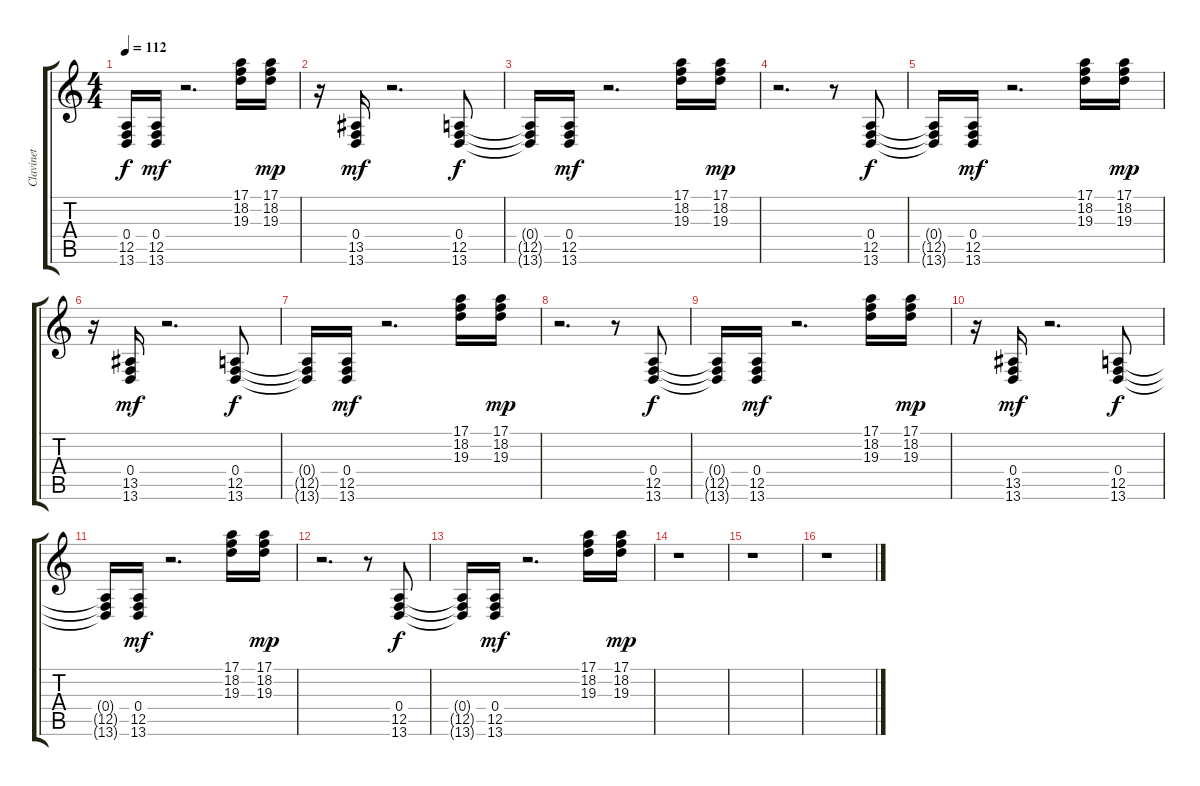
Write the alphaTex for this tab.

\track ("Clavinet" "Clavinet") {instrument clavinet}
\staff {score tabs}
\tuning (E4 B3 G3 D3 A2 E2) {hide}
\ts (4 4)
\tempo 112
\clef g2
\ks c
(0.4{t} 12.5{t} 13.6{t}).16{dy f} (0.4 12.5 13.6).16{dy mf} r.2{d} (17.1 18.2 19.3).16 (17.1 18.2 19.3).16{dy mp} |
r.16 (0.4 13.5 13.6).16{dy mf} r.2{d} (0.4 12.5 13.6).8{dy f} |
(0.4{t} 12.5{t} 13.6{t}).16 (0.4 12.5 13.6).16{dy mf} r.2{d} (17.1 18.2 19.3).16 (17.1 18.2 19.3).16{dy mp} |
r.2{d} r.8 (0.4 12.5 13.6).8{dy f} |
(0.4{t} 12.5{t} 13.6{t}).16 (0.4 12.5 13.6).16{dy mf} r.2{d} (17.1 18.2 19.3).16 (17.1 18.2 19.3).16{dy mp} |
r.16 (0.4 13.5 13.6).16{dy mf} r.2{d} (0.4 12.5 13.6).8{dy f} |
(0.4{t} 12.5{t} 13.6{t}).16 (0.4 12.5 13.6).16{dy mf} r.2{d} (17.1 18.2 19.3).16 (17.1 18.2 19.3).16{dy mp} |
r.2{d} r.8 (0.4 12.5 13.6).8{dy f} |
(0.4{t} 12.5{t} 13.6{t}).16 (0.4 12.5 13.6).16{dy mf} r.2{d} (17.1 18.2 19.3).16 (17.1 18.2 19.3).16{dy mp} |
r.16 (0.4 13.5 13.6).16{dy mf} r.2{d} (0.4 12.5 13.6).8{dy f} |
(0.4{t} 12.5{t} 13.6{t}).16 (0.4 12.5 13.6).16{dy mf} r.2{d} (17.1 18.2 19.3).16 (17.1 18.2 19.3).16{dy mp} |
r.2{d} r.8 (0.4 12.5 13.6).8{dy f} |
(0.4{t} 12.5{t} 13.6{t}).16 (0.4 12.5 13.6).16{dy mf} r.2{d} (17.1 18.2 19.3).16 (17.1 18.2 19.3).16{dy mp} |
r.1 |
r.1 |
r.1
